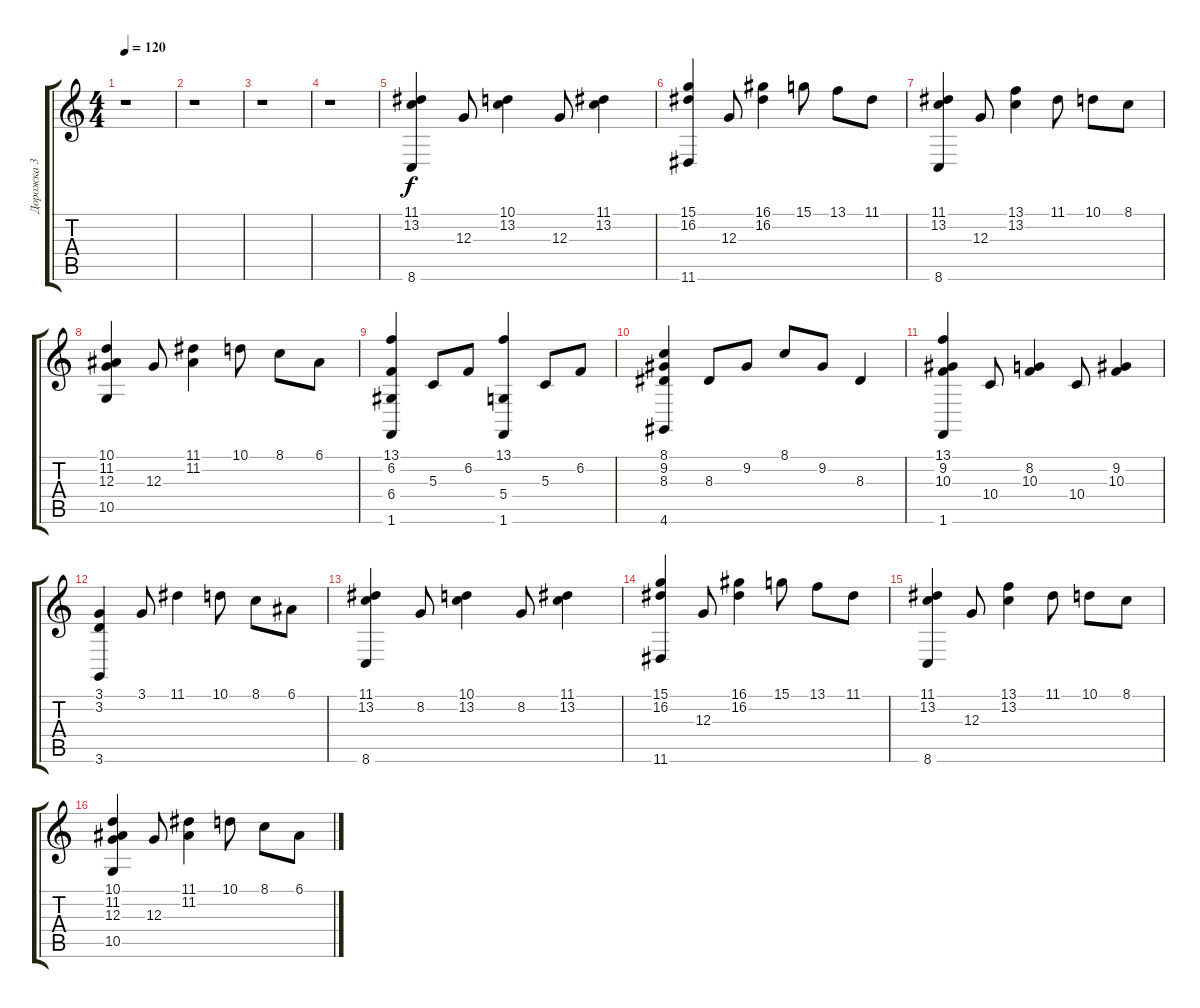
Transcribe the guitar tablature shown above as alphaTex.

\track ("Дорожка 3" "Дорожка 3") {instrument brightacousticpiano}
\staff {score tabs}
\tuning (E4 B3 G3 D3 A2 E2) {hide}
\ts (4 4)
\tempo 120
\clef g2
\ks c
r.1{dy f} |
r.1 |
r.1 |
r.1 |
(11.1 13.2 8.6).4 12.3.8 (10.1 13.2).4 12.3.8 (11.1 13.2).4 |
(15.1 16.2 11.6).4 12.3.8 (16.1 16.2).4 15.1.8 13.1.8 11.1.8 |
(11.1 13.2 8.6).4 12.3.8 (13.1 13.2).4 11.1.8 10.1.8 8.1.8 |
(10.1 11.2 12.3 10.5).4 12.3.8 (11.1 11.2).4 10.1.8 8.1.8 6.1.8 |
(13.1 6.2 6.4 1.6).4 5.3.8 6.2.8 (13.1 5.4 1.6).4 5.3.8 6.2.8 |
(8.1 9.2 8.3 4.6).4 8.3.8 9.2.8 8.1.8 9.2.8 8.3.4 |
(13.1 9.2 10.3 1.6).4 10.4.8 (8.2 10.3).4 10.4.8 (9.2 10.3).4 |
(3.1 3.2 3.6).4 3.1.8 11.1.4 10.1.8 8.1.8 6.1.8 |
(11.1 13.2 8.6).4 8.2.8 (10.1 13.2).4 8.2.8 (11.1 13.2).4 |
(15.1 16.2 11.6).4 12.3.8 (16.1 16.2).4 15.1.8 13.1.8 11.1.8 |
(11.1 13.2 8.6).4 12.3.8 (13.1 13.2).4 11.1.8 10.1.8 8.1.8 |
(10.1 11.2 12.3 10.5).4 12.3.8 (11.1 11.2).4 10.1.8 8.1.8 6.1.8
